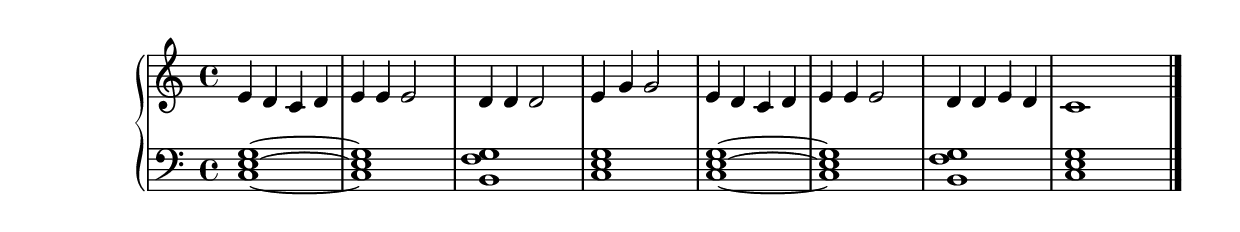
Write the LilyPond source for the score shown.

\version "2.20.0"
\header {
\include "lilypond-book-preamble.ly"
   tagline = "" % removed
 }
\score {
 {
  % Alfred’s p. 21 Merrily we roll along

\new PianoStaff 
  <<
    \new Staff = "upper" 
\relative c' {
  \clef treble
  \key c \major
  \time 4/4

	e4 d c d | e e e2 | d4 d d2 | e4 g g2 | e4 d c d | e e e2 | d4 d e d | c1 \bar "|."
}

\new Staff = "lower" 
\relative c {
  \clef bass
  \key c \major
  \time 4/4

   <c e g>1 ~ <c e g>1 | <b f' g>1 | <c e g>1 | <c e g>1 ~ <c e g>1 | <b f' g>1 | <c e g>1  \bar "|."
}
>>

}
\layout {
  \context {
      \Score 
      proportionalNotationDuration =  #(ly:make-moment 1/5)
 }
 }
\midi {\tempo 4 = 60}
}
